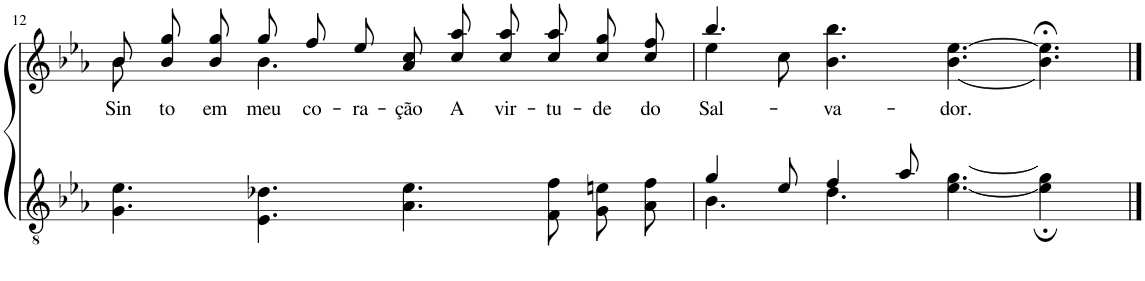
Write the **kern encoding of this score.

**kern	**kern	**text
*part2	*part1	*part1
*staff2	*staff1	*staff1
*I"Parte III e IV	*I"Parte I e II	*
!!LO:PB:g=z
*clefGv2	*clefG2	*
*Trd4c7	*Trd4c7	*
*k[b-e-a-]	*k[b-e-a-]	*
*M12/8	*M12/8	*
=12	=12	=12
*	*^	*
!	!	!	!LO:LY:b
4.G\ 4.e-\	8b-\L	8b-\	Sin-
!	!	!	!LO:LY:b
.	8b-\ 8gg\	4ryy	to
!	!	!	!LO:LY:b
.	8b-\ 8gg\J	.	em
!	!	!	!LO:LY:b
4.E-\ 4.d-X\	8gg/L	4.b-\	-meu
!	!	!	!LO:LY:b
.	8ff/	.	co-
!	!	!	!LO:LY:b
.	8ee-/J	.	-ra-
!	!	!	!LO:LY:b
4.A-\ 4.e-\	8a-\ 8cc\L	2.ryy	-ção
!	!	!	!LO:LY:b
.	8cc\ 8aa-\	.	A
!	!	!	!LO:LY:b
.	8cc\ 8aa-\J	.	vir-
!	!	!	!LO:LY:b
8F\ 8f\L	8cc\ 8aa-\L	.	-tu-
!	!	!	!LO:LY:b
8G\ 8en\	8cc\ 8gg\	.	-de
!	!	!	!LO:LY:b
8A-\ 8f\J	8cc\ 8ff\J	.	do
=13	=13	=13	=13
*^	*	*	*
!	!	!	!	!LO:LY:b
4g/	4.B-\	4.bb-/	4ee-\	Sal-
8e-/	.	.	8cc\	.
!	!	!	!	!LO:LY:b
4f/	4.d\	4.b-\ 4.bb-\	1ryy	-va-
8a-/	.	.	.	.
!	!	!	!	!LO:LY:b
4.ryy	[4.e-\ [4.g\	[4.b-\ [4.ee-\	.	-dor.
4.ryy	4e-\]; 4g\];	4.b-\];< 4.ee-\];<	.	.
.	8ryy	.	8ryy	.
*v	*v	*	*	*
*	*v	*v	*
==	==	==
*-	*-	*-
